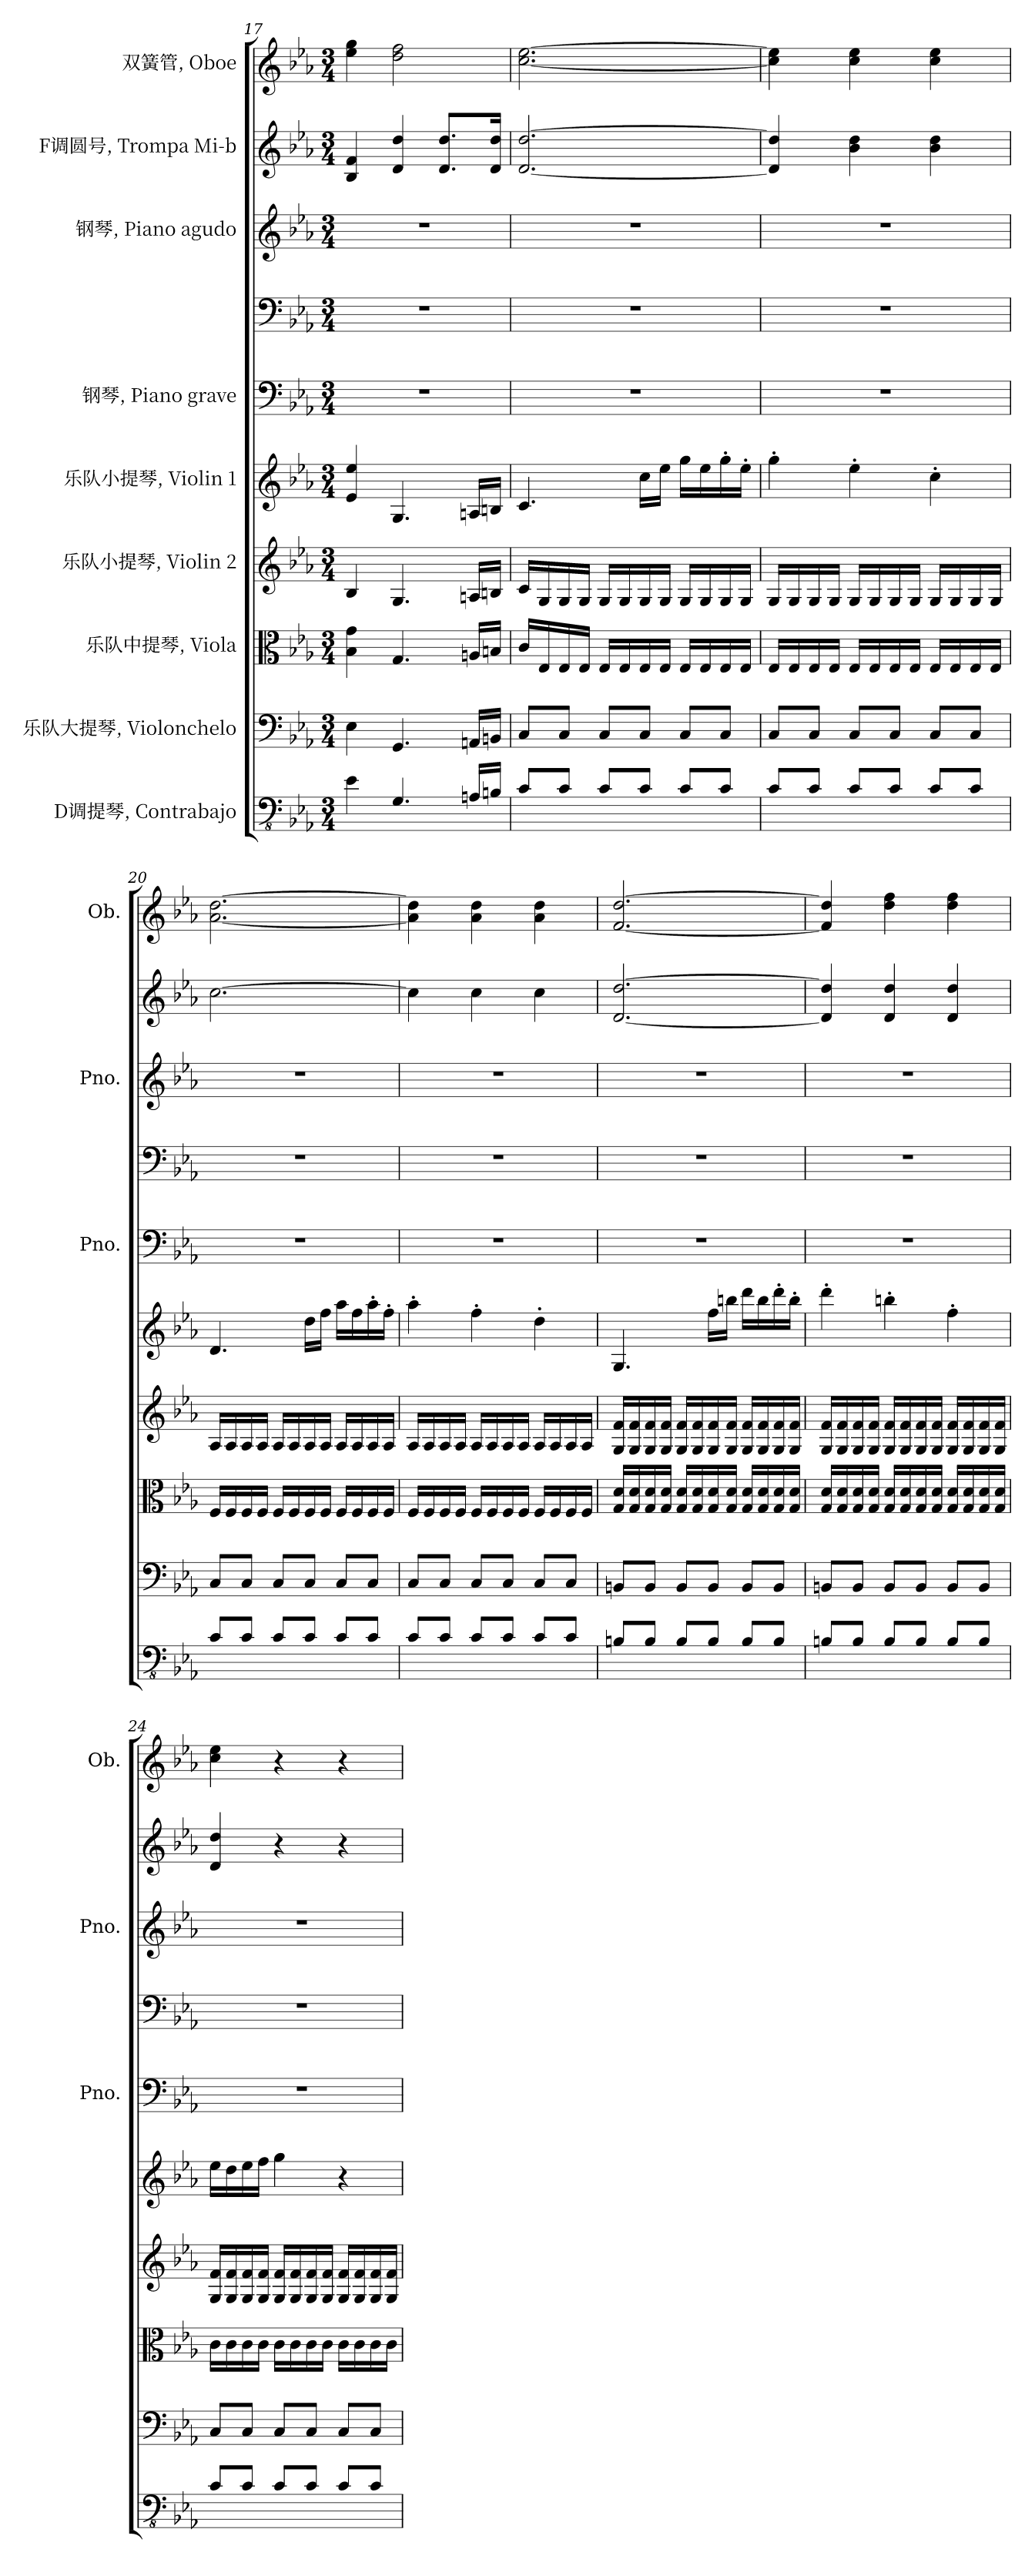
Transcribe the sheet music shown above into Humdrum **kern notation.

**kern	**kern	**kern	**kern	**kern	**kern	**kern	**kern	**kern	**kern
*part9	*part8	*part7	*part6	*part5	*part4	*part4	*part3	*part2	*part1
*staff10	*staff9	*staff8	*staff7	*staff6	*staff5	*staff4	*staff3	*staff2	*staff1
*I"D调提琴, Contrabajo	*I"乐队大提琴, Violonchelo	*I"乐队中提琴, Viola	*I"乐队小提琴, Violin 2	*I"乐队小提琴, Violin 1	*I"钢琴, Piano grave	*	*I"钢琴, Piano agudo	*I"F调圆号, Trompa Mi-b	*I"双簧管, Oboe
*	*	*	*	*	*I'Pno.	*	*I'Pno.	*	*I'Ob.
*clefFv4	*clefF4	*clefC3	*clefG2	*clefG2	*clefF4	*clefF4	*clefG2	*clefG2	*clefG2
*ITrd7c12	*	*	*	*	*	*	*	*ITrd4c7	*
*k[b-e-a-]	*k[b-e-a-]	*k[b-e-a-]	*k[b-e-a-]	*k[b-e-a-]	*k[b-e-a-]	*k[b-e-a-]	*k[b-e-a-]	*k[b-e-a-d-]	*k[b-e-a-]
*M3/4	*M3/4	*M3/4	*M3/4	*M3/4	*M3/4	*M3/4	*M3/4	*M3/4	*M3/4
=17	=17	=17	=17	=17	=17	=17	=17	=17	=17
4EE-\	4E-\	4B-\ 4g\	4B-/	4e-/ 4ee-/	2.r	2.r	2.r	4E-/ 4B-/	4ee-\ 4gg\
*	*	*	*	*	*	*	*	*	*MM140
4.GGG/	4.GG/	4.G/	4.G/	4.G/	.	.	.	4G/ 4g/	2dd\ 2ff\
.	.	.	.	.	.	.	.	8.G/ 8.g/L	.
16AAAn/LL	16AAn/LL	16An/LL	16An/LL	16An/LL	.	.	.	.	.
16BBBn/JJ	16BBn/JJ	16Bn/JJ	16Bn/JJ	16Bn/JJ	.	.	.	16G/ 16g/Jk	.
=18	=18	=18	=18	=18	=18	=18	=18	=18	=18
8CC/L	8C/L	16c/LL	16c/LL	4.c/	2.r	2.r	2.r	[2.G/ [2.g/	[2.cc\ [2.ee-\
.	.	16E-/	16G/	.	.	.	.	.	.
8CC/J	8C/J	16E-/	16G/	.	.	.	.	.	.
.	.	16E-/JJ	16G/JJ	.	.	.	.	.	.
8CC/L	8C/L	16E-/LL	16G/LL	.	.	.	.	.	.
.	.	16E-/	16G/	.	.	.	.	.	.
8CC/J	8C/J	16E-/	16G/	16cc\LL	.	.	.	.	.
.	.	16E-/JJ	16G/JJ	16ee-\JJ	.	.	.	.	.
8CC/L	8C/L	16E-/LL	16G/LL	16gg\LL	.	.	.	.	.
.	.	16E-/	16G/	16ee-\	.	.	.	.	.
8CC/J	8C/J	16E-/	16G/	16gg'\	.	.	.	.	.
.	.	16E-/JJ	16G/JJ	16ee-'\JJ	.	.	.	.	.
!!LO:PB:g=z
=19	=19	=19	=19	=19	=19	=19	=19	=19	=19
8CC/L	8C/L	16E-/LL	16G/LL	4gg'\	2.r	2.r	2.r	4G/] 4g/]	4cc\] 4ee-\]
.	.	16E-/	16G/	.	.	.	.	.	.
8CC/J	8C/J	16E-/	16G/	.	.	.	.	.	.
.	.	16E-/JJ	16G/JJ	.	.	.	.	.	.
8CC/L	8C/L	16E-/LL	16G/LL	4ee-'\	.	.	.	4e-\ 4g\	4cc\ 4ee-\
.	.	16E-/	16G/	.	.	.	.	.	.
8CC/J	8C/J	16E-/	16G/	.	.	.	.	.	.
.	.	16E-/JJ	16G/JJ	.	.	.	.	.	.
8CC/L	8C/L	16E-/LL	16G/LL	4cc'\	.	.	.	4e-\ 4g\	4cc\ 4ee-\
.	.	16E-/	16G/	.	.	.	.	.	.
8CC/J	8C/J	16E-/	16G/	.	.	.	.	.	.
.	.	16E-/JJ	16G/JJ	.	.	.	.	.	.
=20	=20	=20	=20	=20	=20	=20	=20	=20	=20
8CC/L	8C/L	16F/LL	16A-/LL	4.d/	2.r	2.r	2.r	[2.f\	[2.a-\ [2.dd\
.	.	16F/	16A-/	.	.	.	.	.	.
8CC/J	8C/J	16F/	16A-/	.	.	.	.	.	.
.	.	16F/JJ	16A-/JJ	.	.	.	.	.	.
8CC/L	8C/L	16F/LL	16A-/LL	.	.	.	.	.	.
.	.	16F/	16A-/	.	.	.	.	.	.
8CC/J	8C/J	16F/	16A-/	16dd\LL	.	.	.	.	.
.	.	16F/JJ	16A-/JJ	16ff\JJ	.	.	.	.	.
8CC/L	8C/L	16F/LL	16A-/LL	16aa-\LL	.	.	.	.	.
.	.	16F/	16A-/	16ff\	.	.	.	.	.
8CC/J	8C/J	16F/	16A-/	16aa-'\	.	.	.	.	.
.	.	16F/JJ	16A-/JJ	16ff'\JJ	.	.	.	.	.
!!LO:PB:g=z
=21	=21	=21	=21	=21	=21	=21	=21	=21	=21
8CC/L	8C/L	16F/LL	16A-/LL	4aa-'\	2.r	2.r	2.r	4f\]	4a-\] 4dd\]
.	.	16F/	16A-/	.	.	.	.	.	.
8CC/J	8C/J	16F/	16A-/	.	.	.	.	.	.
.	.	16F/JJ	16A-/JJ	.	.	.	.	.	.
8CC/L	8C/L	16F/LL	16A-/LL	4ff'\	.	.	.	4f\	4a-\ 4dd\
.	.	16F/	16A-/	.	.	.	.	.	.
8CC/J	8C/J	16F/	16A-/	.	.	.	.	.	.
.	.	16F/JJ	16A-/JJ	.	.	.	.	.	.
8CC/L	8C/L	16F/LL	16A-/LL	4dd'\	.	.	.	4f\	4a-\ 4dd\
.	.	16F/	16A-/	.	.	.	.	.	.
8CC/J	8C/J	16F/	16A-/	.	.	.	.	.	.
.	.	16F/JJ	16A-/JJ	.	.	.	.	.	.
=22	=22	=22	=22	=22	=22	=22	=22	=22	=22
8BBBn/L	8BBn/L	16G/ 16d/LL	16G/ 16f/LL	4.G/	2.r	2.r	2.r	[2.G/ [2.g/	[2.f/ [2.dd/
.	.	16G/ 16d/	16G/ 16f/	.	.	.	.	.	.
8BBB/J	8BB/J	16G/ 16d/	16G/ 16f/	.	.	.	.	.	.
.	.	16G/ 16d/JJ	16G/ 16f/JJ	.	.	.	.	.	.
8BBB/L	8BB/L	16G/ 16d/LL	16G/ 16f/LL	.	.	.	.	.	.
.	.	16G/ 16d/	16G/ 16f/	.	.	.	.	.	.
8BBB/J	8BB/J	16G/ 16d/	16G/ 16f/	16ff\LL	.	.	.	.	.
.	.	16G/ 16d/JJ	16G/ 16f/JJ	16bbn\JJ	.	.	.	.	.
8BBB/L	8BB/L	16G/ 16d/LL	16G/ 16f/LL	16ddd\LL	.	.	.	.	.
.	.	16G/ 16d/	16G/ 16f/	16bb\	.	.	.	.	.
8BBB/J	8BB/J	16G/ 16d/	16G/ 16f/	16ddd'\	.	.	.	.	.
.	.	16G/ 16d/JJ	16G/ 16f/JJ	16bb'\JJ	.	.	.	.	.
!!LO:PB:g=z
=23	=23	=23	=23	=23	=23	=23	=23	=23	=23
8BBBn/L	8BBn/L	16G/ 16d/LL	16G/ 16f/LL	4ddd'\	2.r	2.r	2.r	4G/] 4g/]	4f/] 4dd/]
.	.	16G/ 16d/	16G/ 16f/	.	.	.	.	.	.
8BBB/J	8BB/J	16G/ 16d/	16G/ 16f/	.	.	.	.	.	.
.	.	16G/ 16d/JJ	16G/ 16f/JJ	.	.	.	.	.	.
8BBB/L	8BB/L	16G/ 16d/LL	16G/ 16f/LL	4bbn'\	.	.	.	4G/ 4g/	4dd\ 4ff\
.	.	16G/ 16d/	16G/ 16f/	.	.	.	.	.	.
8BBB/J	8BB/J	16G/ 16d/	16G/ 16f/	.	.	.	.	.	.
.	.	16G/ 16d/JJ	16G/ 16f/JJ	.	.	.	.	.	.
8BBB/L	8BB/L	16G/ 16d/LL	16G/ 16f/LL	4ff'\	.	.	.	4G/ 4g/	4dd\ 4ff\
.	.	16G/ 16d/	16G/ 16f/	.	.	.	.	.	.
8BBB/J	8BB/J	16G/ 16d/	16G/ 16f/	.	.	.	.	.	.
.	.	16G/ 16d/JJ	16G/ 16f/JJ	.	.	.	.	.	.
=24	=24	=24	=24	=24	=24	=24	=24	=24	=24
8CC/L	8C/L	16c\LL	16G/ 16f/LL	16ee-\LL	2.r	2.r	2.r	4G/ 4g/	4cc\ 4ee-\
.	.	16c\	16G/ 16f/	16dd\	.	.	.	.	.
8CC/J	8C/J	16c\	16G/ 16f/	16ee-\	.	.	.	.	.
.	.	16c\JJ	16G/ 16f/JJ	16ff\JJ	.	.	.	.	.
8CC/L	8C/L	16c\LL	16G/ 16f/LL	4gg\	.	.	.	4r	4r
.	.	16c\	16G/ 16f/	.	.	.	.	.	.
8CC/J	8C/J	16c\	16G/ 16f/	.	.	.	.	.	.
.	.	16c\JJ	16G/ 16f/JJ	.	.	.	.	.	.
8CC/L	8C/L	16c\LL	16G/ 16f/LL	4r	.	.	.	4r	4r
.	.	16c\	16G/ 16f/	.	.	.	.	.	.
8CC/J	8C/J	16c\	16G/ 16f/	.	.	.	.	.	.
.	.	16c\JJ	16G/ 16f/JJ	.	.	.	.	.	.
=	=	=	=	=	=	=	=	=	=
*-	*-	*-	*-	*-	*-	*-	*-	*-	*-
